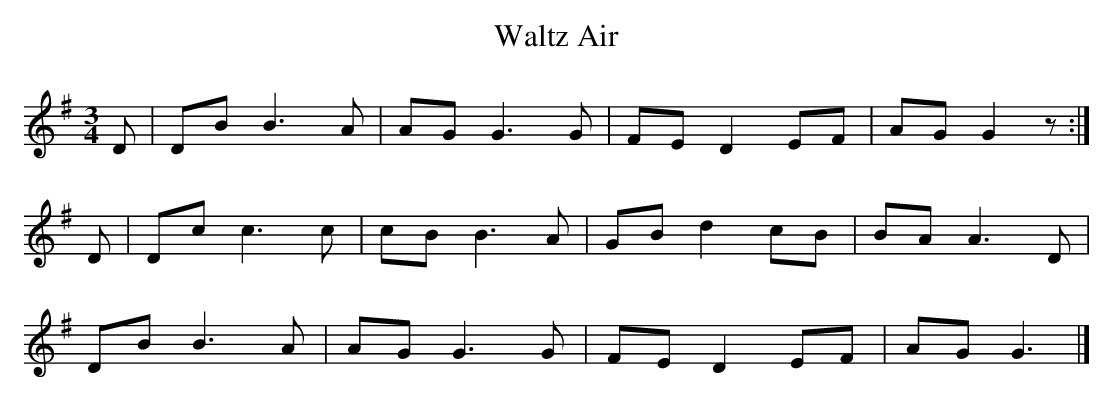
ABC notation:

X:1
U: ~ = !turn!
T:Waltz Air
L:1/8
M:3/4
K:G
D| DB B3 A | AG G3 G | FE D2 EF | AG G2 z :|
D | Dc c3 c | cB B3 A | GB d2 cB | BA A3 D |
DB B3 A | AG G3 G | FE D2 EF | AG G3 |]
